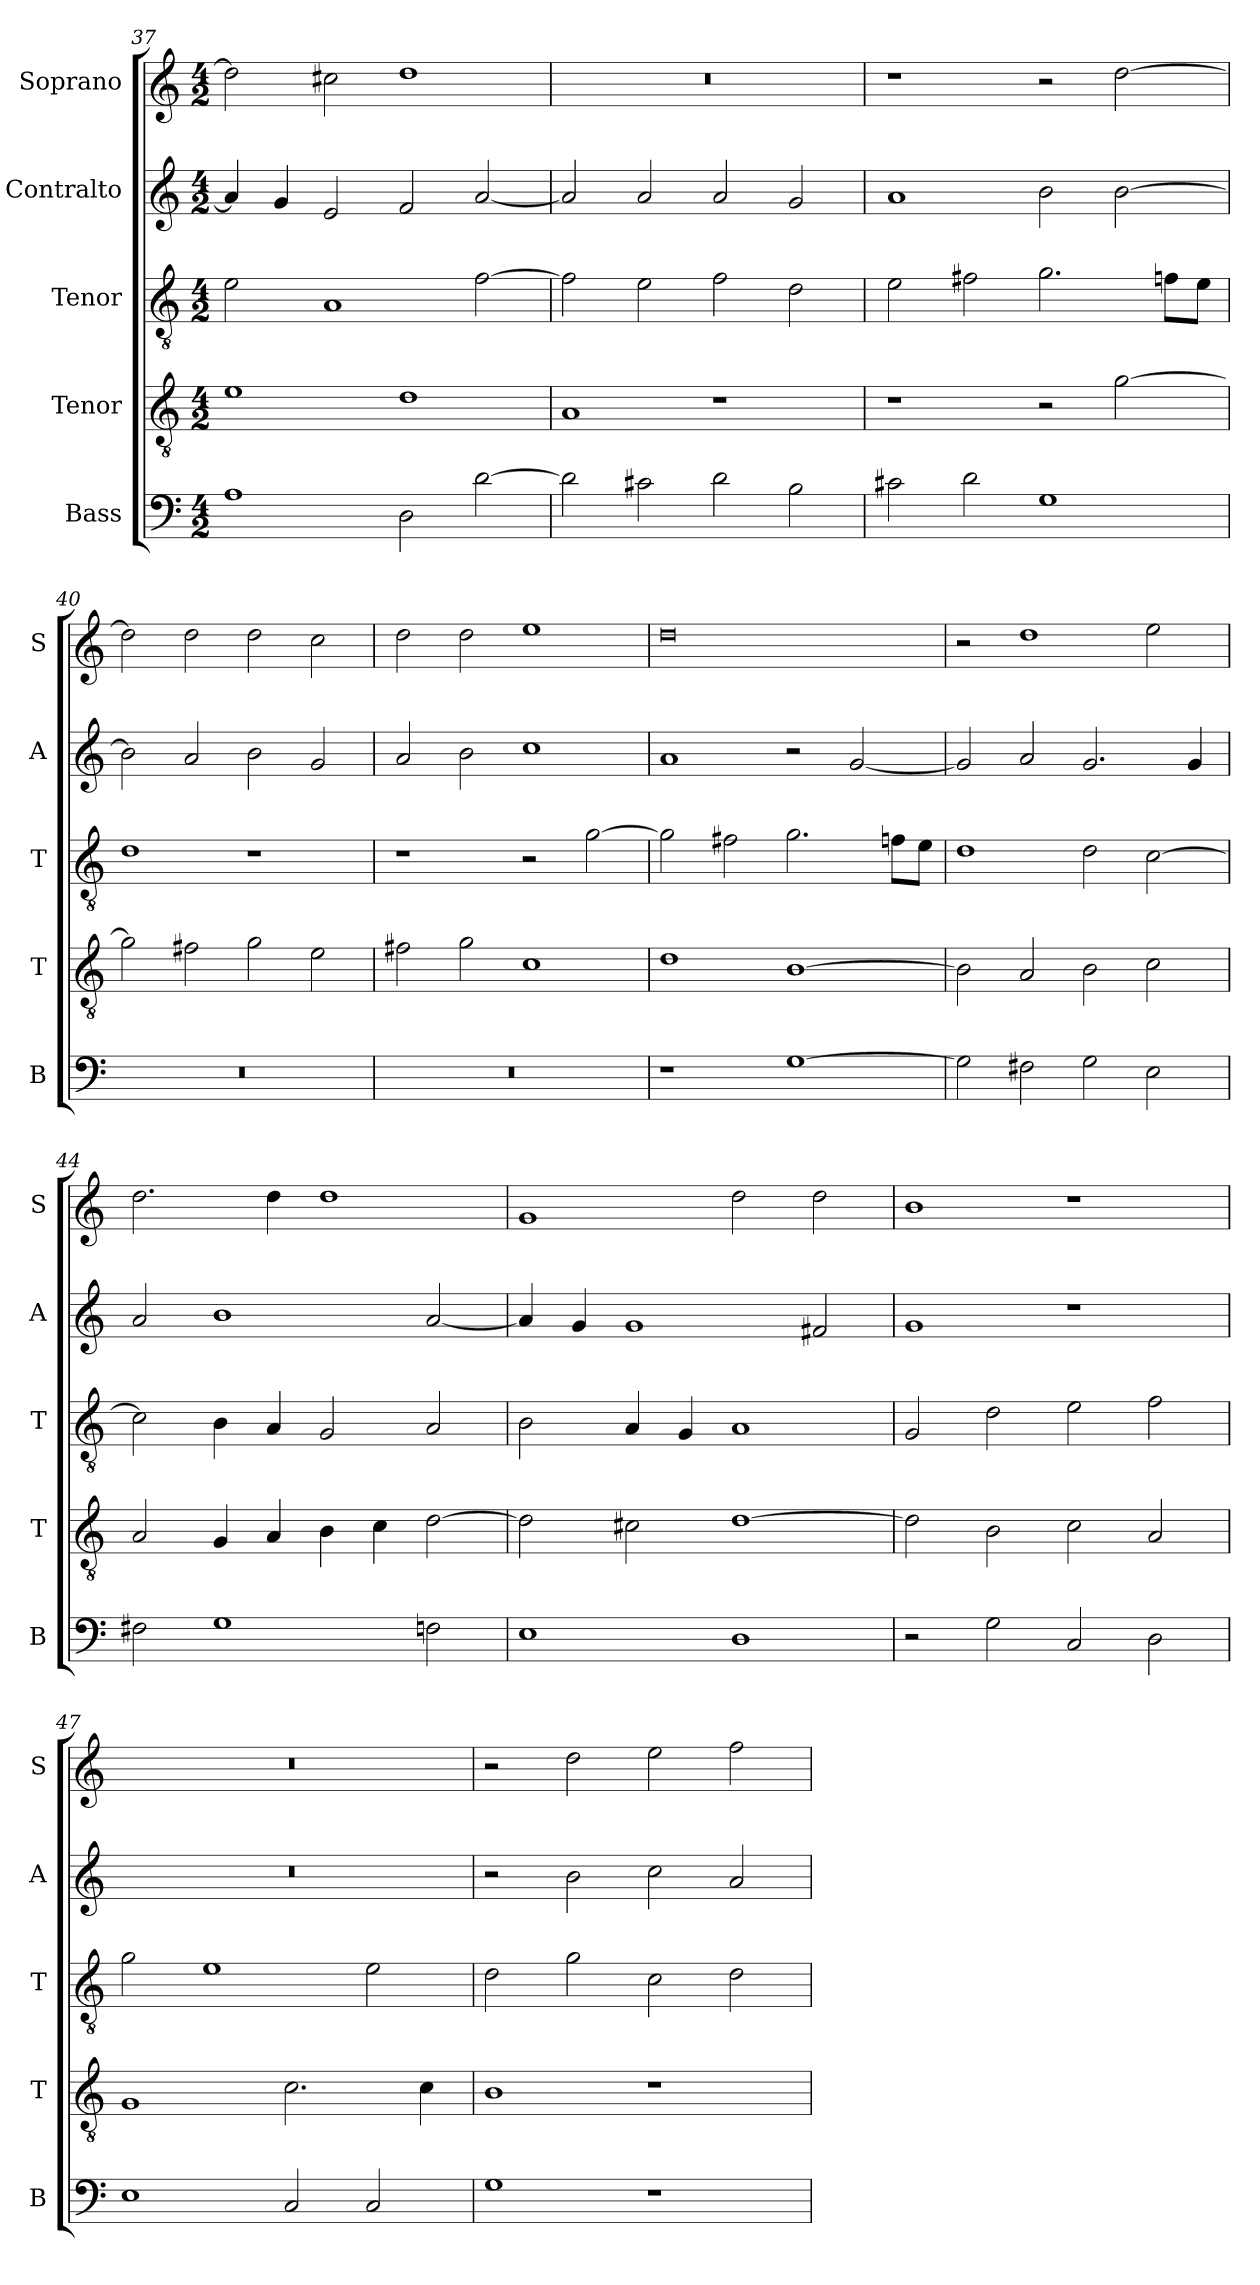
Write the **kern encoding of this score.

**kern	**kern	**kern	**kern	**kern
*part5	*part4	*part3	*part2	*part1
*staff5	*staff4	*staff3	*staff2	*staff1
*I"Bass	*I"Tenor	*I"Tenor	*I"Contralto	*I"Soprano
*I'B	*I'T	*I'T	*I'A	*I'S
*clefF4	*clefGv2	*clefGv2	*clefG2	*clefG2
*k[]	*k[]	*k[]	*k[]	*k[]
*G:mix	*G:mix	*G:mix	*G:mix	*G:mix
*M4/2	*M4/2	*M4/2	*M4/2	*M4/2
=37	=37	=37	=37	=37
1A	1e	2e	4a]	2dd]
.	.	.	4g	.
.	.	1A	2e	2cc#X
2D	1d	.	2f	1dd
[2d	.	[2f	[2a	.
=38	=38	=38	=38	=38
2d]	1A	2f]	2a]	0r
2c#X	.	2e	2a	.
2d	1r	2f	2a	.
2B	.	2d	2g	.
=39	=39	=39	=39	=39
2c#X	1r	2e	1a	1r
2d	.	2f#X	.	.
1G	2r	2.g	2b	2r
.	[2g	.	[2b	[2dd
.	.	8fn\L	.	.
.	.	8e\J	.	.
=40	=40	=40	=40	=40
0r	2g]	1d	2b]	2dd]
.	2f#X	.	2a	2dd
.	2g	1r	2b	2dd
.	2e	.	2g	2cc
=41	=41	=41	=41	=41
0r	2f#X	1r	2a	2dd
.	2g	.	2b	2dd
.	1c	2r	1cc	1ee
.	.	[2g	.	.
=42	=42	=42	=42	=42
1r	1d	2g]	1a	0dd
.	.	2f#X	.	.
[1G	[1B	2.g	2r	.
.	.	.	[2g	.
.	.	8fn\L	.	.
.	.	8e\J	.	.
=43	=43	=43	=43	=43
2G]	2B]	1d	2g]	2r
2F#X	2A	.	2a	1dd
2G	2B	2d	2.g	.
2E	2c	[2c	.	2ee
.	.	.	4g	.
=44	=44	=44	=44	=44
2F#X	2A	2c]	2a	2.dd
1G	4G	4B	1b	.
.	4A	4A	.	4dd
.	4B	2G	.	1dd
.	4c	.	.	.
2Fn	[2d	2A	[2a	.
=45	=45	=45	=45	=45
1E	2d]	2B	4a]	1g
.	.	.	4g	.
.	2c#X	4A	1g	.
.	.	4G	.	.
1D	[1d	1A	.	2dd
.	.	.	2f#X	2dd
=46	=46	=46	=46	=46
2r	2d]	2G	1g	1b
2G	2B	2d	.	.
2C	2c	2e	1r	1r
2D	2A	2f	.	.
=47	=47	=47	=47	=47
1E	1G	2g	0r	0r
.	.	1e	.	.
2C	2.c	.	.	.
2C	.	2e	.	.
.	4c	.	.	.
=48	=48	=48	=48	=48
1G	1B	2d	2r	2r
.	.	2g	2b	2dd
1r	1r	2c	2cc	2ee
.	.	2d	2a	2ff
=	=	=	=	=
*-	*-	*-	*-	*-
